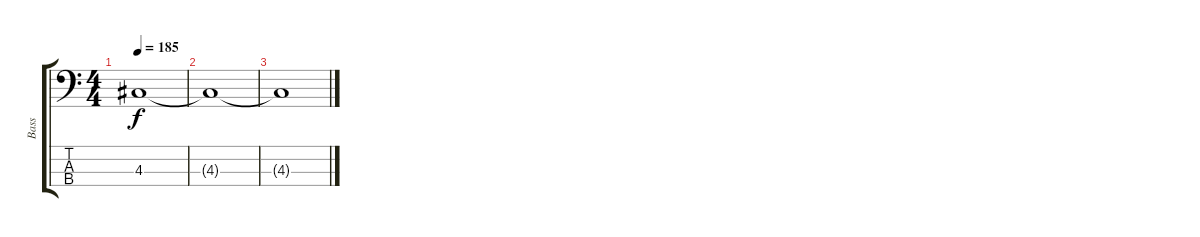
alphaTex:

\track ("Bass" "Bass") {instrument synthbass1}
\staff {score tabs}
\tuning (G2 D2 A1 E1) {hide}
\ts (4 4)
\tempo 185
\clef f4
\ks c
4.3.1{dy f} |
4.3{t}.1 |
4.3{t}.1
